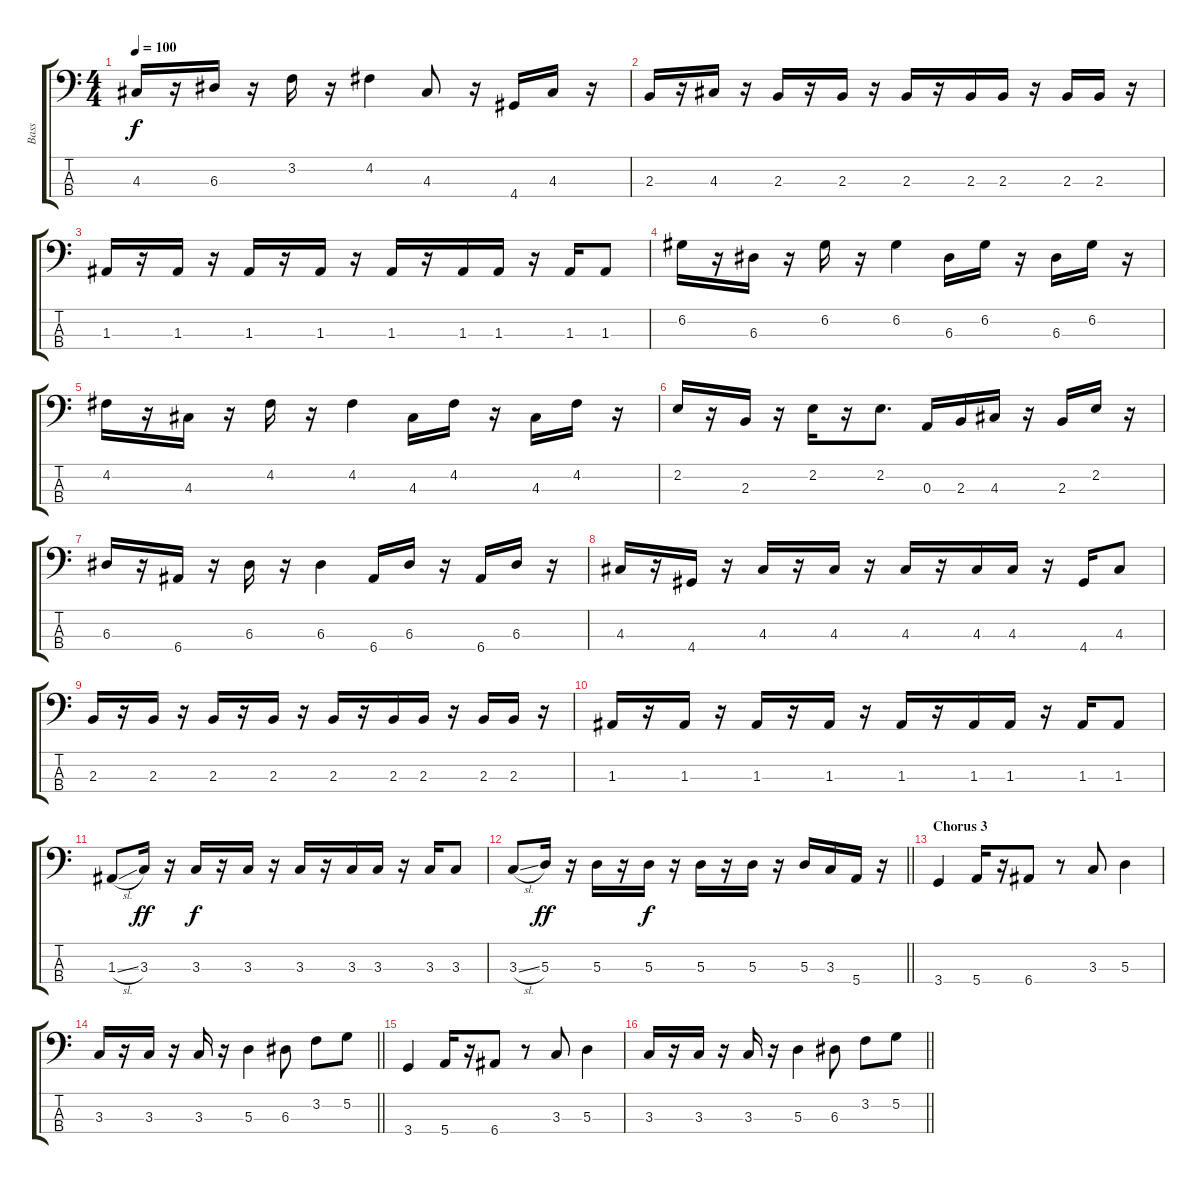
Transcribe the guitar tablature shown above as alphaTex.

\track ("Bass" "Bass") {instrument electricbassfinger}
\staff {score tabs}
\tuning (G2 D2 A1 E1) {hide}
\ts (4 4)
\tempo 100
\clef f4
\ks c
4.3.16{dy f} r.16 6.3.16 r.16 3.2.16 r.16 4.2.4 4.3.8 r.16 4.4.16 4.3.16 r.16 |
2.3.16 r.16 4.3.16 r.16 2.3.16 r.16 2.3.16 r.16 2.3.16 r.16 2.3.16 2.3.16 r.16 2.3.16 2.3.16 r.16 |
1.3.16 r.16 1.3.16 r.16 1.3.16 r.16 1.3.16 r.16 1.3.16 r.16 1.3.16 1.3.16 r.16 1.3.16 1.3.8 |
6.2.16 r.16 6.3.16 r.16 6.2.16 r.16 6.2.4 6.3.16 6.2.16 r.16 6.3.16 6.2.16 r.16 |
4.2.16 r.16 4.3.16 r.16 4.2.16 r.16 4.2.4 4.3.16 4.2.16 r.16 4.3.16 4.2.16 r.16 |
2.2.16 r.16 2.3.16 r.16 2.2.16 r.16 2.2.8{d} 0.3.16 2.3.16 4.3.16 r.16 2.3.16 2.2.16 r.16 |
6.3.16 r.16 6.4.16 r.16 6.3.16 r.16 6.3.4 6.4.16 6.3.16 r.16 6.4.16 6.3.16 r.16 |
4.3.16 r.16 4.4.16 r.16 4.3.16 r.16 4.3.16 r.16 4.3.16 r.16 4.3.16 4.3.16 r.16 4.4.16 4.3.8 |
2.3.16 r.16 2.3.16 r.16 2.3.16 r.16 2.3.16 r.16 2.3.16 r.16 2.3.16 2.3.16 r.16 2.3.16 2.3.16 r.16 |
1.3.16 r.16 1.3.16 r.16 1.3.16 r.16 1.3.16 r.16 1.3.16 r.16 1.3.16 1.3.16 r.16 1.3.16 1.3.8 |
1.3{sl}.8 3.3.16{dy ff} r.16 3.3.16{dy f} r.16 3.3.16 r.16 3.3.16 r.16 3.3.16 3.3.16 r.16 3.3.16 3.3.8 |
\barLineRight lightlight
3.3{sl}.8 5.3.16{dy ff} r.16 5.3.16 r.16 5.3.16{dy f} r.16 5.3.16 r.16 5.3.16 r.16 5.3.16 3.3.16 5.4.16 r.16 |
\section ("" "Chorus 3")
3.4.4 5.4.16 r.16 6.4.8 r.8 3.3.8 5.3.4 |
\barLineRight lightlight
3.3.16 r.16 3.3.16 r.16 3.3.16 r.16 5.3.4 6.3.8 3.2.8 5.2.8 |
3.4.4 5.4.16 r.16 6.4.8 r.8 3.3.8 5.3.4 |
\barLineRight lightlight
3.3.16 r.16 3.3.16 r.16 3.3.16 r.16 5.3.4 6.3.8 3.2.8 5.2.8
